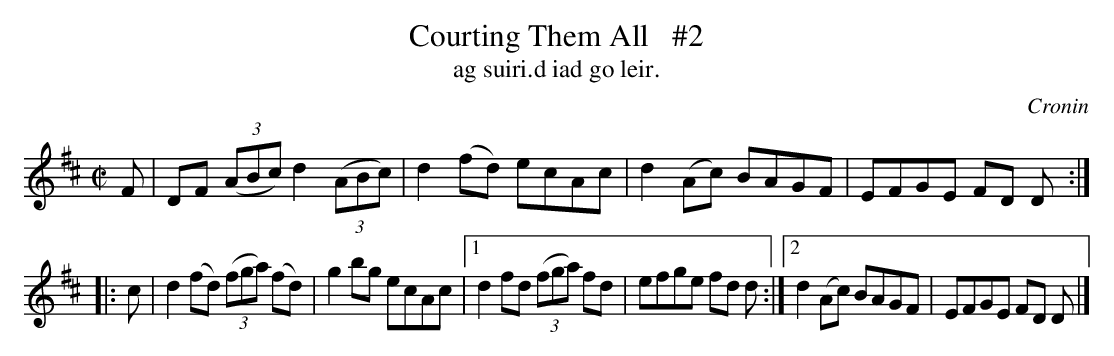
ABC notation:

X:1
T: Courting Them All   #2
T: ag suiri\.d iad go leir.
O: Cronin
M: C|
L: 1/8
K: D
F | DF ((3ABc) d2 ((3ABc) | d2(fd) ecAc | d2(Ac) BAGF | EFGE FD D :|
|: c | d2(fd) ((3fga) (fd) | g2bg ecAc |1 d2fd ((3fga) fd | efge fd d :|2 d2(Ac) BAGF | EFGE FD D |]
